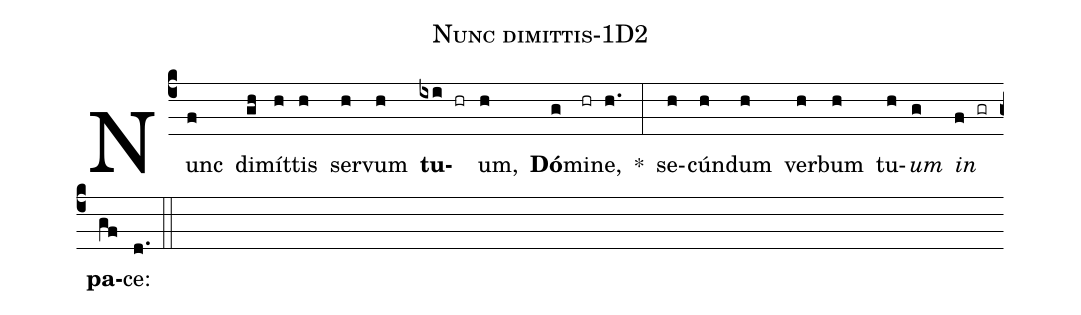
name: Nunc dimittis-1D2;
%%
(c4)Nunc(f) di(gh)mít(h)tis(h) ser(h)vum(h) <b>tu</b>(ixi hr)um,(h) <b>Dó</b>(g)mi(hr)ne,(h.) *(:) se(h)cún(h)dum(h) ver(h)bum(h) tu(h)<i>um</i>(g) <i>in</i>(f gr) <b>pa</b>(gf)ce:(d.) (::)
